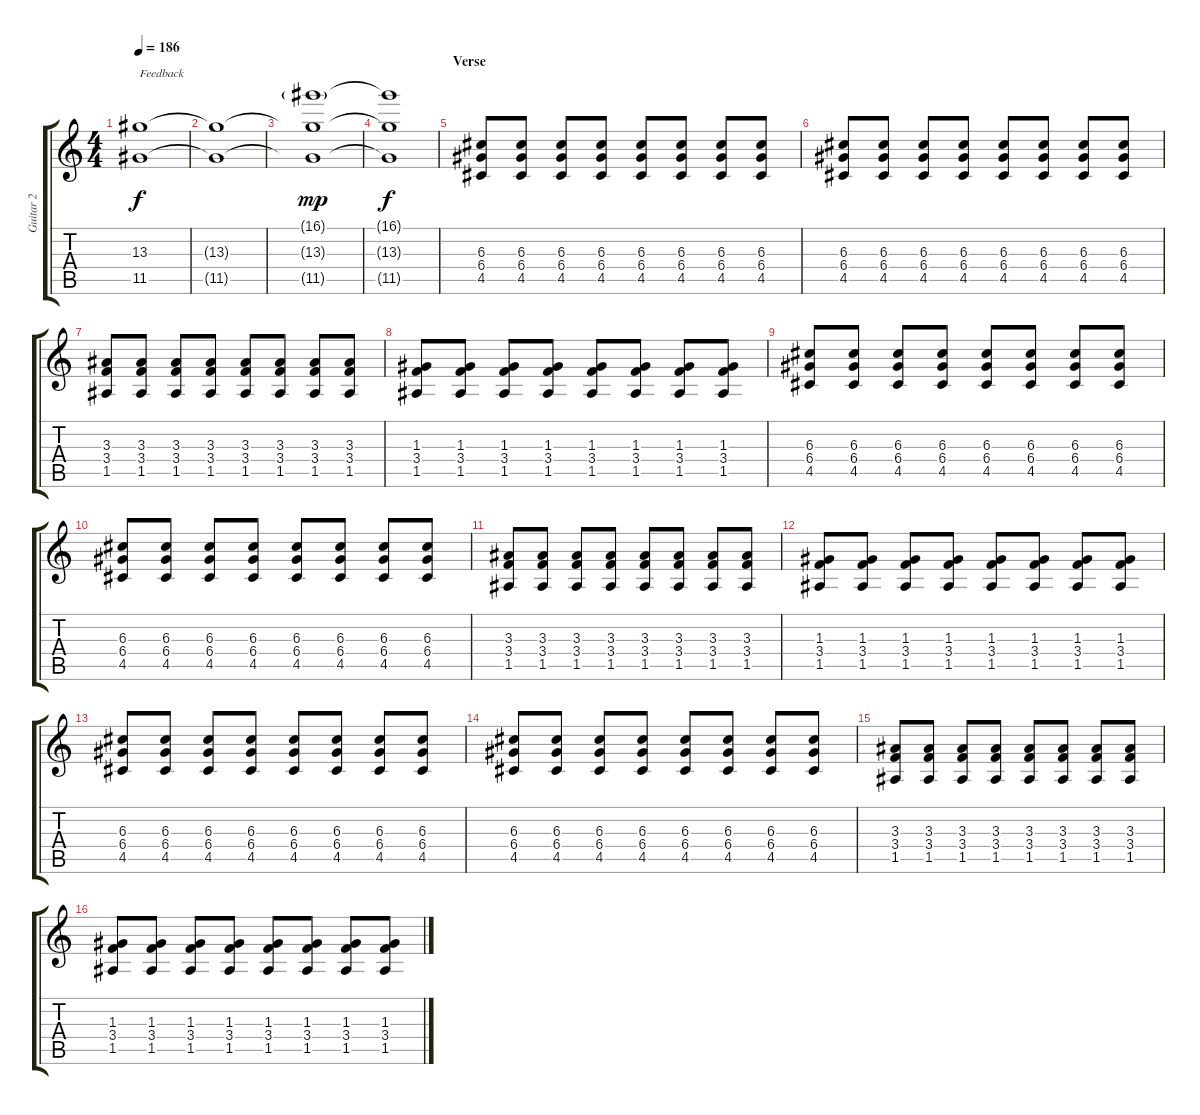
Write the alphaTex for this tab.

\track ("Guitar 2" "Guitar 2") {instrument overdrivenguitar}
\staff {score tabs}
\tuning (E4 B3 G3 D3 A2 D2) {hide}
\ts (4 4)
\tempo 186
\clef g2
\ks c
(13.3 11.5).1{txt "Feedback" dy f instrument overdrivenguitar} |
(13.3{t} 11.5{t}).1 |
(16.1{g} 13.3{t} 11.5{t}).1{dy mp} |
(16.1{t} 13.3{t} 11.5{t}).1{dy f} |
\section ("" "Verse")
(6.3 6.4 4.5).8 (6.3 6.4 4.5).8 (6.3 6.4 4.5).8 (6.3 6.4 4.5).8 (6.3 6.4 4.5).8 (6.3 6.4 4.5).8 (6.3 6.4 4.5).8 (6.3 6.4 4.5).8 |
(6.3 6.4 4.5).8 (6.3 6.4 4.5).8 (6.3 6.4 4.5).8 (6.3 6.4 4.5).8 (6.3 6.4 4.5).8 (6.3 6.4 4.5).8 (6.3 6.4 4.5).8 (6.3 6.4 4.5).8 |
(3.3 3.4 1.5).8 (3.3 3.4 1.5).8 (3.3 3.4 1.5).8 (3.3 3.4 1.5).8 (3.3 3.4 1.5).8 (3.3 3.4 1.5).8 (3.3 3.4 1.5).8 (3.3 3.4 1.5).8 |
(1.3 3.4 1.5).8 (1.3 3.4 1.5).8 (1.3 3.4 1.5).8 (1.3 3.4 1.5).8 (1.3 3.4 1.5).8 (1.3 3.4 1.5).8 (1.3 3.4 1.5).8 (1.3 3.4 1.5).8 |
(6.3 6.4 4.5).8 (6.3 6.4 4.5).8 (6.3 6.4 4.5).8 (6.3 6.4 4.5).8 (6.3 6.4 4.5).8 (6.3 6.4 4.5).8 (6.3 6.4 4.5).8 (6.3 6.4 4.5).8 |
(6.3 6.4 4.5).8 (6.3 6.4 4.5).8 (6.3 6.4 4.5).8 (6.3 6.4 4.5).8 (6.3 6.4 4.5).8 (6.3 6.4 4.5).8 (6.3 6.4 4.5).8 (6.3 6.4 4.5).8 |
(3.3 3.4 1.5).8 (3.3 3.4 1.5).8 (3.3 3.4 1.5).8 (3.3 3.4 1.5).8 (3.3 3.4 1.5).8 (3.3 3.4 1.5).8 (3.3 3.4 1.5).8 (3.3 3.4 1.5).8 |
(1.3 3.4 1.5).8 (1.3 3.4 1.5).8 (1.3 3.4 1.5).8 (1.3 3.4 1.5).8 (1.3 3.4 1.5).8 (1.3 3.4 1.5).8 (1.3 3.4 1.5).8 (1.3 3.4 1.5).8 |
(6.3 6.4 4.5).8 (6.3 6.4 4.5).8 (6.3 6.4 4.5).8 (6.3 6.4 4.5).8 (6.3 6.4 4.5).8 (6.3 6.4 4.5).8 (6.3 6.4 4.5).8 (6.3 6.4 4.5).8 |
(6.3 6.4 4.5).8 (6.3 6.4 4.5).8 (6.3 6.4 4.5).8 (6.3 6.4 4.5).8 (6.3 6.4 4.5).8 (6.3 6.4 4.5).8 (6.3 6.4 4.5).8 (6.3 6.4 4.5).8 |
(3.3 3.4 1.5).8 (3.3 3.4 1.5).8 (3.3 3.4 1.5).8 (3.3 3.4 1.5).8 (3.3 3.4 1.5).8 (3.3 3.4 1.5).8 (3.3 3.4 1.5).8 (3.3 3.4 1.5).8 |
(1.3 3.4 1.5).8 (1.3 3.4 1.5).8 (1.3 3.4 1.5).8 (1.3 3.4 1.5).8 (1.3 3.4 1.5).8 (1.3 3.4 1.5).8 (1.3 3.4 1.5).8 (1.3 3.4 1.5).8
